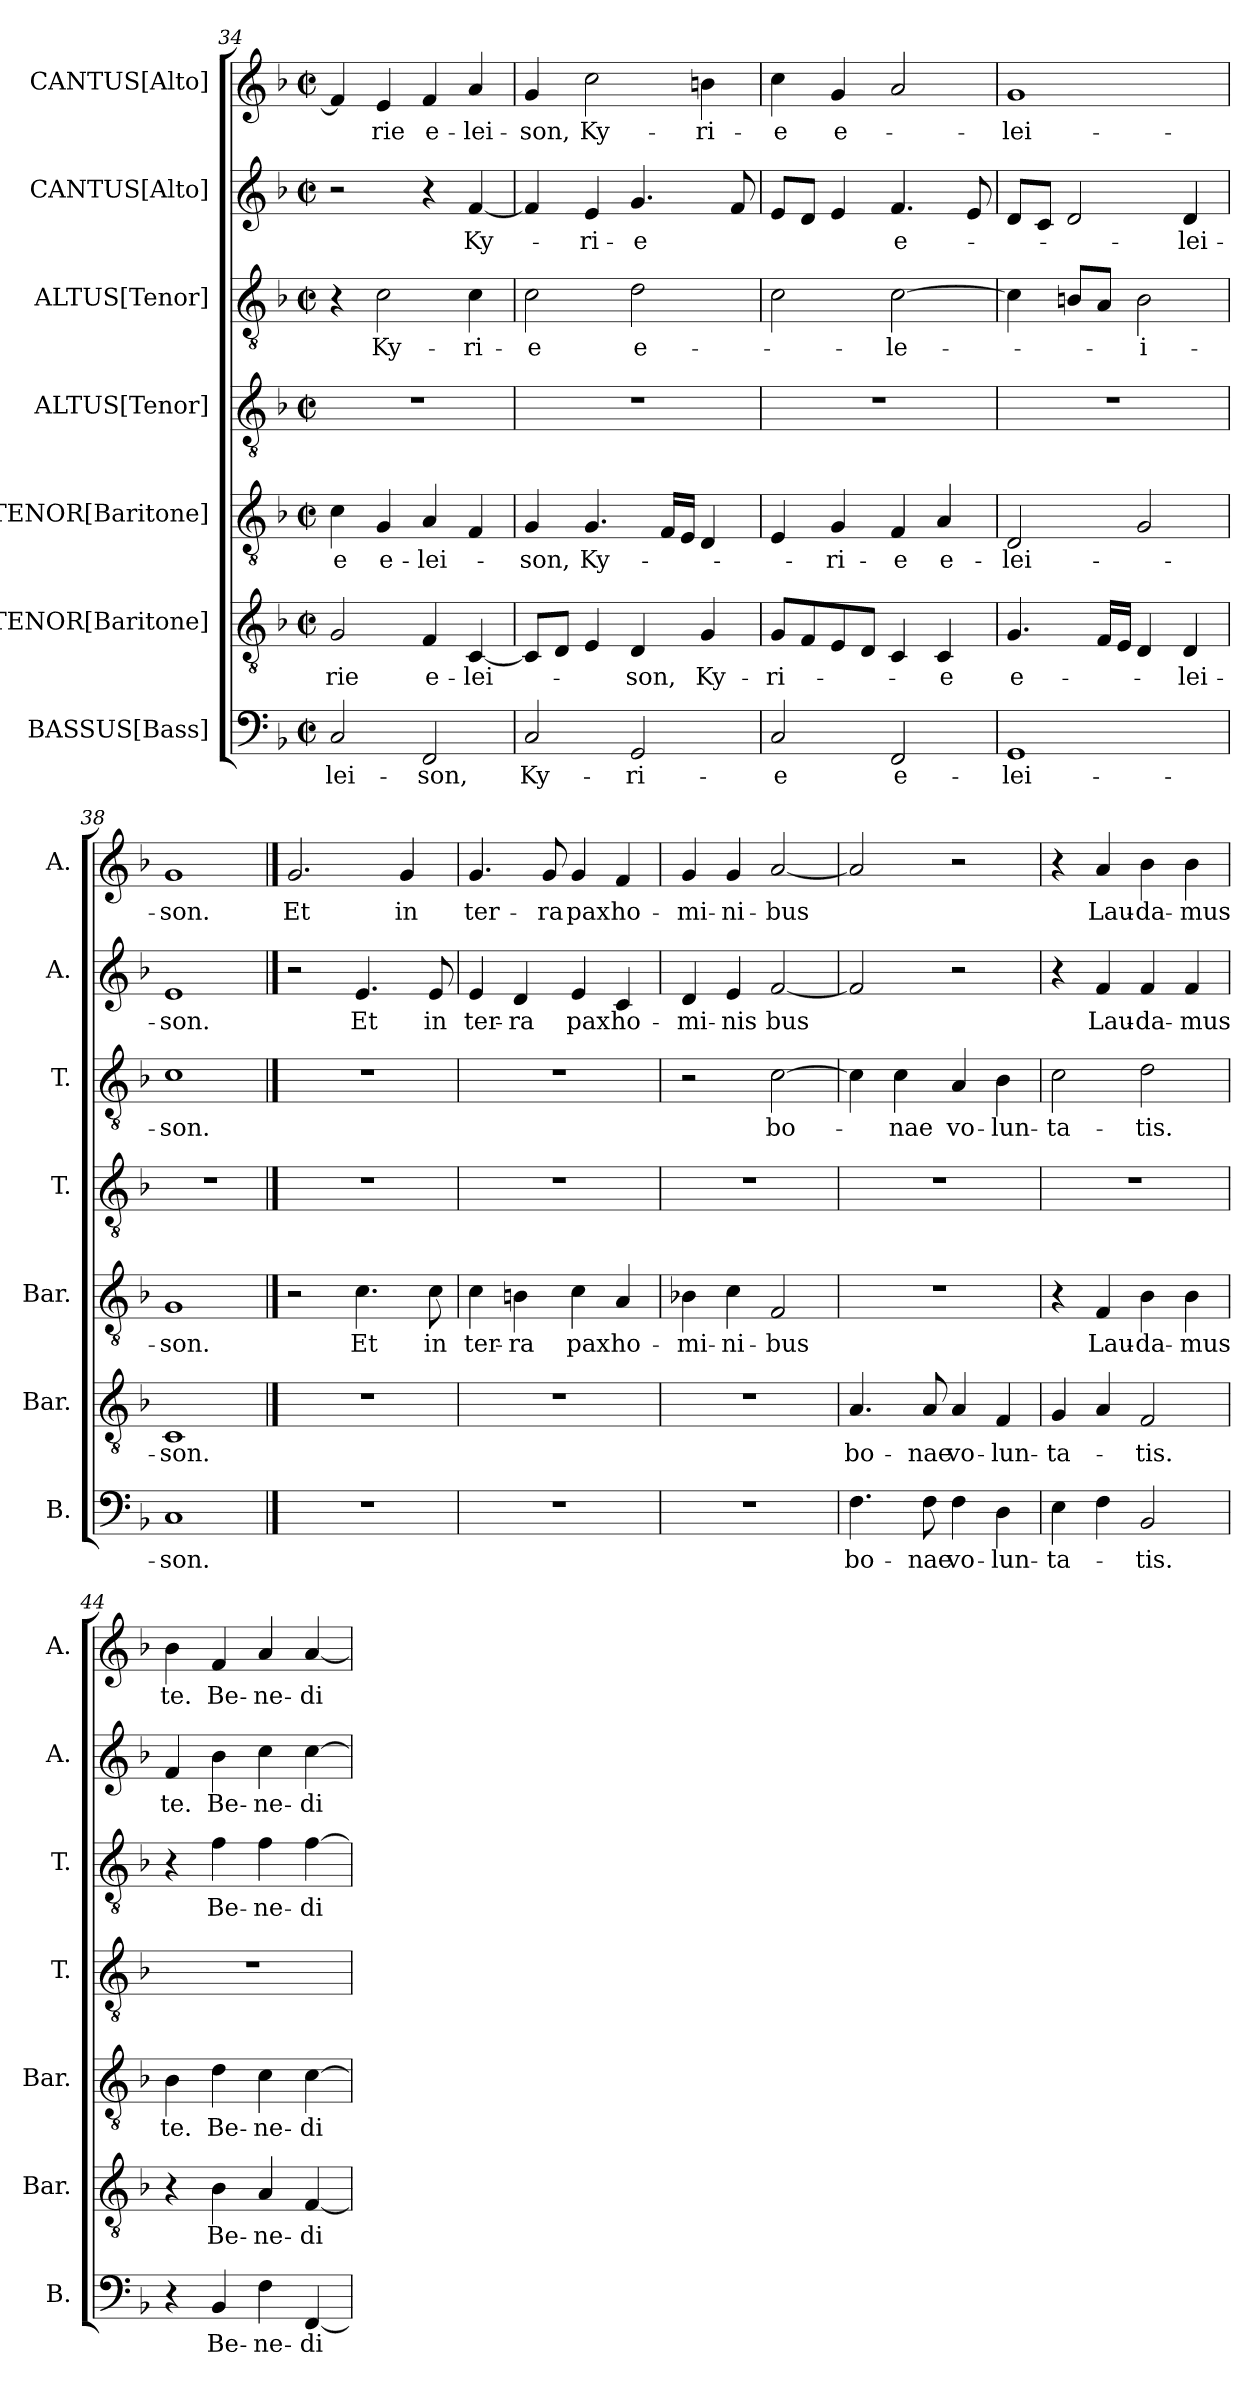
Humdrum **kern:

**kern	**text	**kern	**text	**kern	**text	**kern	**kern	**text	**kern	**text	**kern	**text
*part7	*part7	*part6	*part6	*part5	*part5	*part4	*part3	*part3	*part2	*part2	*part1	*part1
*staff7	*staff7	*staff6	*staff6	*staff5	*staff5	*staff4	*staff3	*staff3	*staff2	*staff2	*staff1	*staff1
*I"BASSUS[Bass]	*	*I"TENOR[Baritone]	*	*I"TENOR[Baritone]	*	*I"ALTUS[Tenor]	*I"ALTUS[Tenor]	*	*I"CANTUS[Alto]	*	*I"CANTUS[Alto]	*
*I'B.	*	*I'Bar.	*	*I'Bar.	*	*I'T.	*I'T.	*	*I'A.	*	*I'A.	*
*clefF4	*	*clefGv2	*	*clefGv2	*	*clefGv2	*clefGv2	*	*clefG2	*	*clefG2	*
*	*	*ITrd7c12	*	*ITrd7c12	*	*ITrd7c12	*ITrd7c12	*	*	*	*	*
*k[b-]	*	*k[b-]	*	*k[b-]	*	*k[b-]	*k[b-]	*	*k[b-]	*	*k[b-]	*
*F:	*	*F:	*	*F:	*	*F:	*F:	*	*F:	*	*F:	*
*M2/2	*	*M2/2	*	*M2/2	*	*M2/2	*M2/2	*	*M2/2	*	*M2/2	*
*met(c|)	*	*met(c|)	*	*met(c|)	*	*met(c|)	*met(c|)	*	*met(c|)	*	*met(c|)	*
=34	=34	=34	=34	=34	=34	=34	=34	=34	=34	=34	=34	=34
!	!LO:LY:b	!	!LO:LY:b	!	!LO:LY:b	!	!	!	!	!	!	!
2C/	-lei-	2GG/	-rie	4C\	-e	1r	4r	.	2r	.	4f/]	.
!	!	!	!	!	!LO:LY:b	!	!	!LO:LY:b	!	!	!	!LO:LY:b
.	.	.	.	4GG/	e-	.	2C\	Ky-	.	.	4e/	-rie
!	!LO:LY:b	!	!LO:LY:b	!	!LO:LY:b	!	!	!	!	!	!	!LO:LY:b
2FF/	-son,	4FF/	e-	4AA/	-lei-	.	.	.	4r	.	4f/	e-
!	!	!	!LO:LY:b	!	!	!	!	!LO:LY:b	!	!LO:LY:b	!	!LO:LY:b
.	.	[<4CC/	-lei-	4FF/	.	.	4C\	-ri-	[<4f/	Ky-	4a/	-lei-
=35	=35	=35	=35	=35	=35	=35	=35	=35	=35	=35	=35	=35
!	!LO:LY:b	!	!	!	!LO:LY:b	!	!	!LO:LY:b	!	!	!	!LO:LY:b
2C/	Ky-	8CC/L]	.	4GG/	-son,	1r	2C\	-e	4f/]	.	4g/	-son,
.	.	8DD/J	.	.	.	.	.	.	.	.	.	.
!	!	!	!	!	!LO:LY:b	!	!	!	!	!LO:LY:b	!	!LO:LY:b
.	.	4EE/	.	4.GG/	Ky-	.	.	.	4e/	-ri-	2cc\	Ky-
!	!LO:LY:b	!	!LO:LY:b	!	!	!	!	!LO:LY:b	!	!LO:LY:b	!	!
2GG/	-ri-	4DD/	-son,	.	.	.	2D\	e-	4.g/	-e	.	.
.	.	.	.	16FF/LL	.	.	.	.	.	.	.	.
.	.	.	.	16EE/JJ	.	.	.	.	.	.	.	.
!	!	!	!LO:LY:b	!	!	!	!	!	!	!	!	!LO:LY:b
.	.	4GG/	Ky-	4DD/	.	.	.	.	.	.	4bn\	-ri-
.	.	.	.	.	.	.	.	.	8f/	.	.	.
=36	=36	=36	=36	=36	=36	=36	=36	=36	=36	=36	=36	=36
!	!LO:LY:b	!	!LO:LY:b	!	!	!	!	!	!	!	!	!LO:LY:b
2C/	-e	8GG/L	-ri-	4EE/	.	1r	2C\	.	8e/L	.	4cc\	-e
.	.	8FF/	.	.	.	.	.	.	8d/J	.	.	.
!	!	!	!	!	!LO:LY:b	!	!	!	!	!	!	!LO:LY:b
.	.	8EE/	.	4GG/	-ri-	.	.	.	4e/	.	4g/	e-
.	.	8DD/J	.	.	.	.	.	.	.	.	.	.
!	!LO:LY:b	!	!	!	!LO:LY:b	!	!	!LO:LY:b	!	!LO:LY:b	!	!
2FF/	e-	4CC/	.	4FF/	-e	.	[>2C\	-le-	4.f/	e-	2a/	.
!	!	!	!LO:LY:b	!	!LO:LY:b	!	!	!	!	!	!	!
.	.	4CC/	-e	4AA/	e-	.	.	.	.	.	.	.
.	.	.	.	.	.	.	.	.	8e/	.	.	.
=37	=37	=37	=37	=37	=37	=37	=37	=37	=37	=37	=37	=37
!	!LO:LY:b	!	!LO:LY:b	!	!LO:LY:b	!	!	!	!	!	!	!LO:LY:b
1GG	-lei-	4.GG/	e-	2DD/	-lei-	1r	4C\]	.	8d/L	.	1g	-lei-
.	.	.	.	.	.	.	.	.	8c/J	.	.	.
.	.	.	.	.	.	.	8BBn/L	.	2d/	.	.	.
.	.	16FF/LL	.	.	.	.	8AA/J	.	.	.	.	.
.	.	16EE/JJ	.	.	.	.	.	.	.	.	.	.
!	!	!	!	!	!	!	!	!LO:LY:b	!	!	!	!
.	.	4DD/	.	2GG/	.	.	2BB\	-i-	.	.	.	.
!	!	!	!LO:LY:b	!	!	!	!	!	!	!LO:LY:b	!	!
.	.	4DD/	-lei-	.	.	.	.	.	4d/	-lei-	.	.
=38	=38	=38	=38	=38	=38	=38	=38	=38	=38	=38	=38	=38
!	!LO:LY:b	!	!LO:LY:b	!	!LO:LY:b	!	!	!LO:LY:b	!	!LO:LY:b	!	!LO:LY:b
1C	-son.	1CC	-son.	1GG	-son.	1r	1C	-son.	1e	-son.	1g	-son.
!!LO:PB:g=z
==39	==39	==39	==39	==39	==39	==39	==39	==39	==39	==39	==39	==39
!	!	!	!	!	!	!	!	!	!	!	!	!LO:LY:b
1r	.	1r	.	2r	.	1r	1r	.	2r	.	2.g/	Et
!	!	!	!	!	!LO:LY:b	!	!	!	!	!LO:LY:b	!	!
.	.	.	.	4.C\	Et	.	.	.	4.e/	Et	.	.
!	!	!	!	!	!	!	!	!	!	!	!	!LO:LY:b
.	.	.	.	.	.	.	.	.	.	.	4g/	in
!	!	!	!	!	!LO:LY:b	!	!	!	!	!LO:LY:b	!	!
.	.	.	.	8C\	in	.	.	.	8e/	in	.	.
=40	=40	=40	=40	=40	=40	=40	=40	=40	=40	=40	=40	=40
!	!	!	!	!	!LO:LY:b	!	!	!	!	!LO:LY:b	!	!LO:LY:b
1r	.	1r	.	4C\	ter-	1r	1r	.	4e/	ter-	4.g/	ter-
!	!	!	!	!	!LO:LY:b	!	!	!	!	!LO:LY:b	!	!
.	.	.	.	4BBn\	-ra	.	.	.	4d/	-ra	.	.
!	!	!	!	!	!	!	!	!	!	!	!	!LO:LY:b
.	.	.	.	.	.	.	.	.	.	.	8g/	-ra
!	!	!	!	!	!LO:LY:b	!	!	!	!	!LO:LY:b	!	!LO:LY:b
.	.	.	.	4C\	pax	.	.	.	4e/	pax	4g/	pax
!	!	!	!	!	!LO:LY:b	!	!	!	!	!LO:LY:b	!	!LO:LY:b
.	.	.	.	4AA/	ho-	.	.	.	4c/	ho-	4f/	ho-
=41	=41	=41	=41	=41	=41	=41	=41	=41	=41	=41	=41	=41
!	!	!	!	!	!LO:LY:b	!	!	!	!	!LO:LY:b	!	!LO:LY:b
1r	.	1r	.	4BB-X\	-mi-	1r	2r	.	4d/	-mi-	4g/	-mi-
!	!	!	!	!	!LO:LY:b	!	!	!	!	!LO:LY:b	!	!LO:LY:b
.	.	.	.	4C\	-ni-	.	.	.	4e/	-nis	4g/	-ni-
!	!	!	!	!	!LO:LY:b	!	!	!LO:LY:b	!	!LO:LY:b	!	!LO:LY:b
.	.	.	.	2FF/	-bus	.	[>2C\	bo-	[<2f/	bus	[<2a/	-bus
=42	=42	=42	=42	=42	=42	=42	=42	=42	=42	=42	=42	=42
!	!LO:LY:b	!	!LO:LY:b	!	!	!	!	!	!	!	!	!
4.F\	bo-	4.AA/	bo-	1r	.	1r	4C\]	.	2f/]	.	2a/]	.
!	!	!	!	!	!	!	!	!LO:LY:b	!	!	!	!
.	.	.	.	.	.	.	4C\	-nae	.	.	.	.
!	!LO:LY:b	!	!LO:LY:b	!	!	!	!	!	!	!	!	!
8F\	-nae	8AA/	-nae	.	.	.	.	.	.	.	.	.
!	!LO:LY:b	!	!LO:LY:b	!	!	!	!	!LO:LY:b	!	!	!	!
4F\	vo-	4AA/	vo-	.	.	.	4AA/	vo-	2r	.	2r	.
!	!LO:LY:b	!	!LO:LY:b	!	!	!	!	!LO:LY:b	!	!	!	!
4D\	-lun-	4FF/	-lun-	.	.	.	4BB-\	-lun-	.	.	.	.
=43	=43	=43	=43	=43	=43	=43	=43	=43	=43	=43	=43	=43
!	!LO:LY:b	!	!LO:LY:b	!	!	!	!	!LO:LY:b	!	!	!	!
4E\	-ta-	4GG/	-ta-	4r	.	1r	2C\	-ta-	4r	.	4r	.
!	!	!	!	!	!LO:LY:b	!	!	!	!	!LO:LY:b	!	!LO:LY:b
4F\	.	4AA/	.	4FF/	Lau-	.	.	.	4f/	Lau-	4a/	Lau-
!	!LO:LY:b	!	!LO:LY:b	!	!LO:LY:b	!	!	!LO:LY:b	!	!LO:LY:b	!	!LO:LY:b
2BB-/	-tis.	2FF/	-tis.	4BB-\	-da-	.	2D\	-tis.	4f/	-da-	4b-\	-da-
!	!	!	!	!	!LO:LY:b	!	!	!	!	!LO:LY:b	!	!LO:LY:b
.	.	.	.	4BB-\	-mus	.	.	.	4f/	-mus	4b-\	-mus
=44	=44	=44	=44	=44	=44	=44	=44	=44	=44	=44	=44	=44
!	!	!	!	!	!LO:LY:b	!	!	!	!	!LO:LY:b	!	!LO:LY:b
4r	.	4r	.	4BB-\	te.	1r	4r	.	4f/	te.	4b-\	te.
!	!LO:LY:b	!	!LO:LY:b	!	!LO:LY:b	!	!	!LO:LY:b	!	!LO:LY:b	!	!LO:LY:b
4BB-/	Be-	4BB-\	Be-	4D\	Be-	.	4F\	Be-	4b-\	Be-	4f/	Be-
!	!LO:LY:b	!	!LO:LY:b	!	!LO:LY:b	!	!	!LO:LY:b	!	!LO:LY:b	!	!LO:LY:b
4F\	-ne-	4AA/	-ne-	4C\	-ne-	.	4F\	-ne-	4cc\	-ne-	4a/	-ne-
!	!LO:LY:b	!	!LO:LY:b	!	!LO:LY:b	!	!	!LO:LY:b	!	!LO:LY:b	!	!LO:LY:b
[<4FF/	-di-	[<4FF/	-di-	[>4C\	-di-	.	[>4F\	-di-	[>4cc\	-di-	[<4a/	-di-
=	=	=	=	=	=	=	=	=	=	=	=	=
*-	*-	*-	*-	*-	*-	*-	*-	*-	*-	*-	*-	*-
